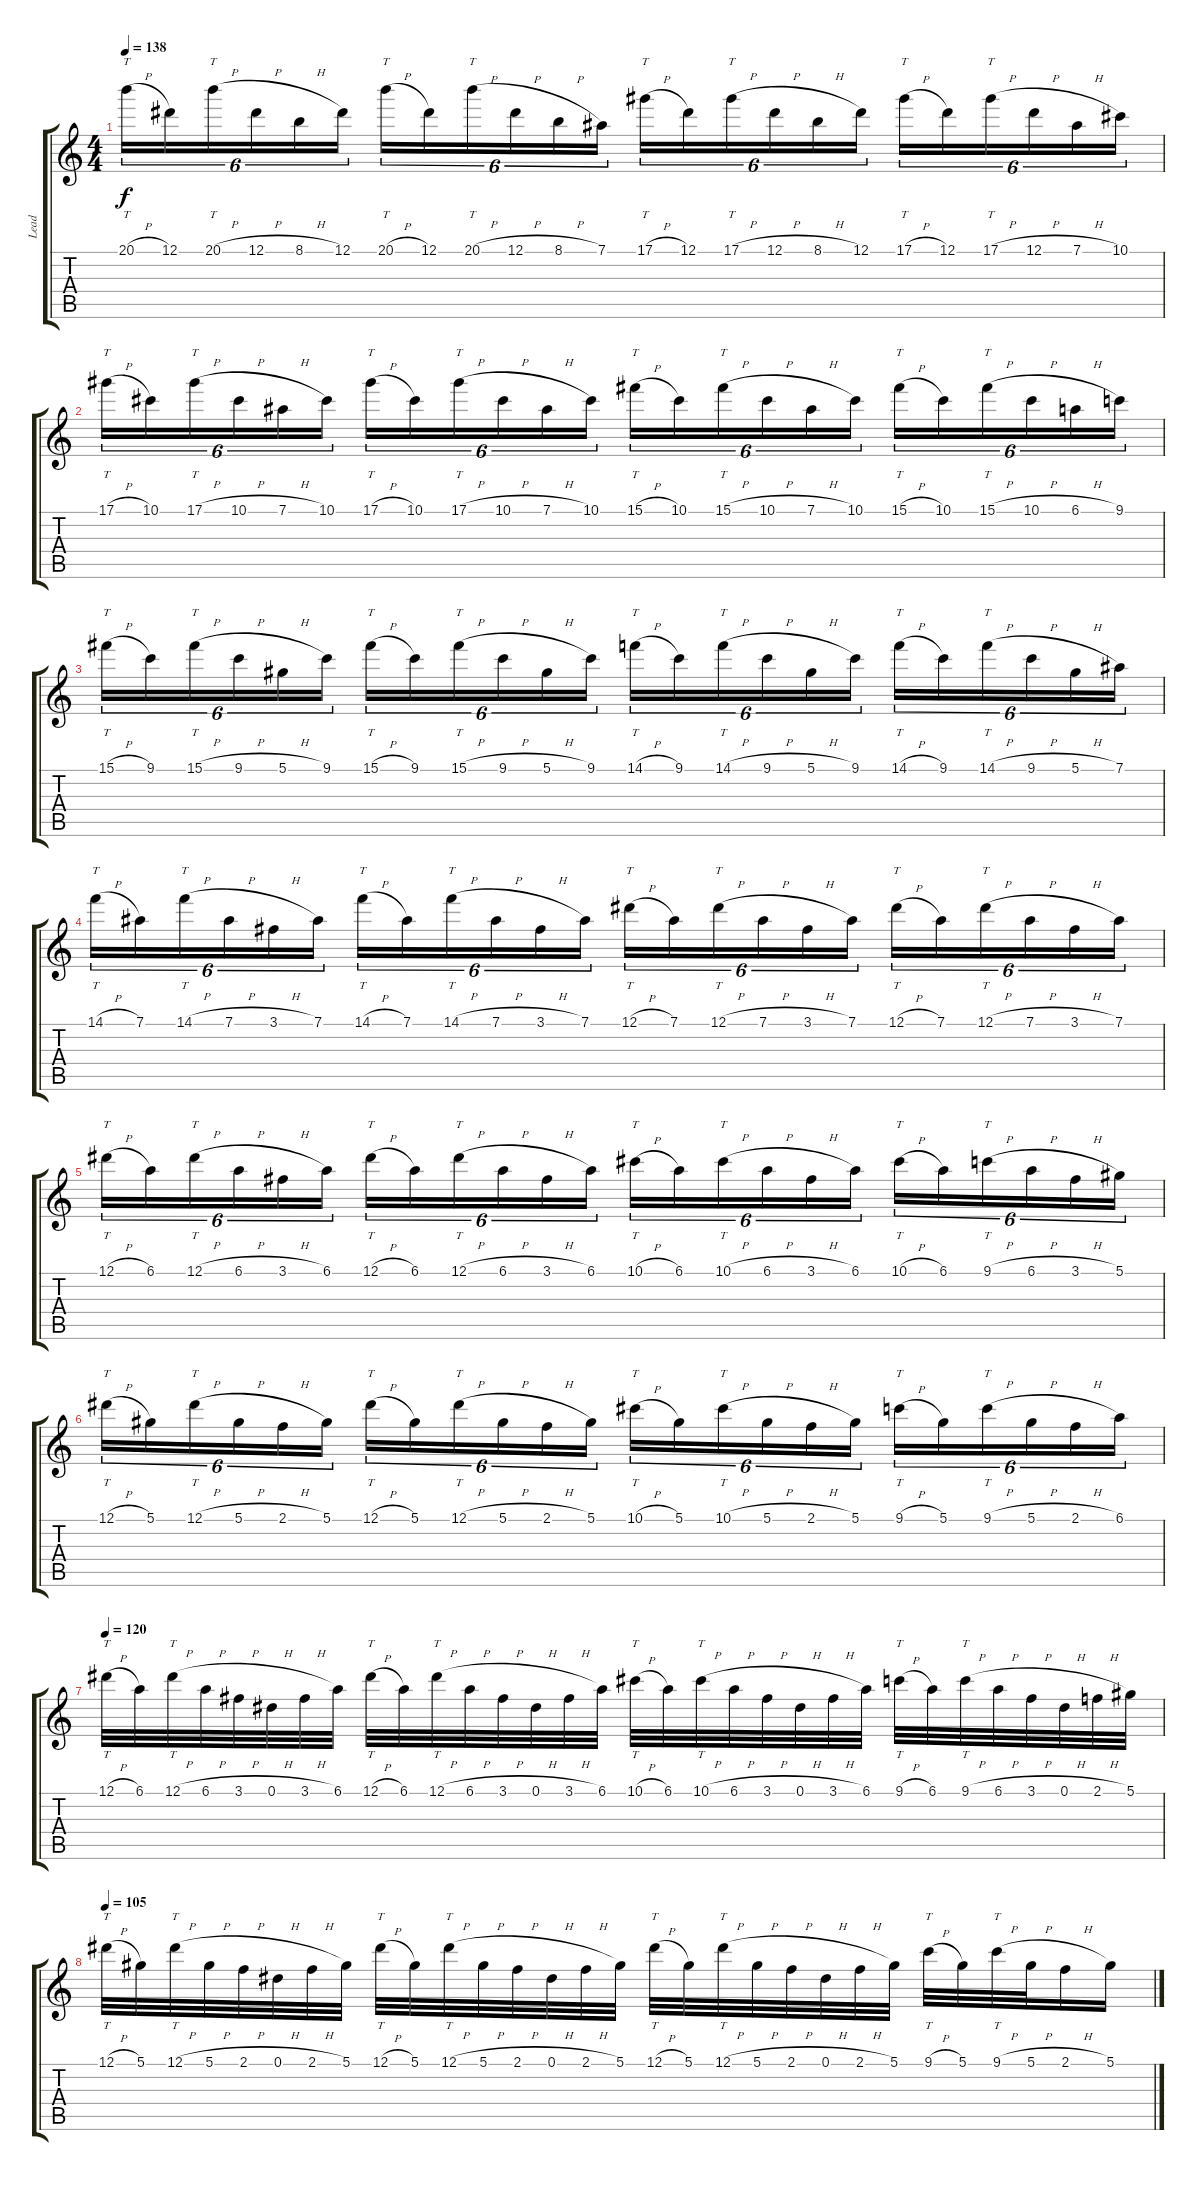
\track ("Lead" "Lead") {instrument distortionguitar}
\staff {score tabs}
\tuning (Eb4 Bb3 Gb3 Db3 Ab2 Db2) {hide}
\ts (4 4)
\tempo 138
\clef g2
\ks c
20.1{h}.16{tt tu (6 4) dy f} 12.1.16{tu (6 4)} 20.1{h}.16{tt tu (6 4)} 12.1{h}.16{tu (6 4)} 8.1{h}.16{tu (6 4)} 12.1.16{tu (6 4)} 20.1{h}.16{tt tu (6 4)} 12.1.16{tu (6 4)} 20.1{h}.16{tt tu (6 4)} 12.1{h}.16{tu (6 4)} 8.1{h}.16{tu (6 4)} 7.1.16{tu (6 4)} 17.1{h}.16{tt tu (6 4)} 12.1.16{tu (6 4)} 17.1{h}.16{tt tu (6 4)} 12.1{h}.16{tu (6 4)} 8.1{h}.16{tu (6 4)} 12.1.16{tu (6 4)} 17.1{h}.16{tt tu (6 4)} 12.1.16{tu (6 4)} 17.1{h}.16{tt tu (6 4)} 12.1{h}.16{tu (6 4)} 7.1{h}.16{tu (6 4)} 10.1.16{tu (6 4)} |
17.1{h}.16{tt tu (6 4)} 10.1.16{tu (6 4)} 17.1{h}.16{tt tu (6 4)} 10.1{h}.16{tu (6 4)} 7.1{h}.16{tu (6 4)} 10.1.16{tu (6 4)} 17.1{h}.16{tt tu (6 4)} 10.1.16{tu (6 4)} 17.1{h}.16{tt tu (6 4)} 10.1{h}.16{tu (6 4)} 7.1{h}.16{tu (6 4)} 10.1.16{tu (6 4)} 15.1{h}.16{tt tu (6 4)} 10.1.16{tu (6 4)} 15.1{h}.16{tt tu (6 4)} 10.1{h}.16{tu (6 4)} 7.1{h}.16{tu (6 4)} 10.1.16{tu (6 4)} 15.1{h}.16{tt tu (6 4)} 10.1.16{tu (6 4)} 15.1{h}.16{tt tu (6 4)} 10.1{h}.16{tu (6 4)} 6.1{h}.16{tu (6 4)} 9.1.16{tu (6 4)} |
15.1{h}.16{tt tu (6 4)} 9.1.16{tu (6 4)} 15.1{h}.16{tt tu (6 4)} 9.1{h}.16{tu (6 4)} 5.1{h}.16{tu (6 4)} 9.1.16{tu (6 4)} 15.1{h}.16{tt tu (6 4)} 9.1.16{tu (6 4)} 15.1{h}.16{tt tu (6 4)} 9.1{h}.16{tu (6 4)} 5.1{h}.16{tu (6 4)} 9.1.16{tu (6 4)} 14.1{h}.16{tt tu (6 4)} 9.1.16{tu (6 4)} 14.1{h}.16{tt tu (6 4)} 9.1{h}.16{tu (6 4)} 5.1{h}.16{tu (6 4)} 9.1.16{tu (6 4)} 14.1{h}.16{tt tu (6 4)} 9.1.16{tu (6 4)} 14.1{h}.16{tt tu (6 4)} 9.1{h}.16{tu (6 4)} 5.1{h}.16{tu (6 4)} 7.1.16{tu (6 4)} |
14.1{h}.16{tt tu (6 4)} 7.1.16{tu (6 4)} 14.1{h}.16{tt tu (6 4)} 7.1{h}.16{tu (6 4)} 3.1{h}.16{tu (6 4)} 7.1.16{tu (6 4)} 14.1{h}.16{tt tu (6 4)} 7.1.16{tu (6 4)} 14.1{h}.16{tt tu (6 4)} 7.1{h}.16{tu (6 4)} 3.1{h}.16{tu (6 4)} 7.1.16{tu (6 4)} 12.1{h}.16{tt tu (6 4)} 7.1.16{tu (6 4)} 12.1{h}.16{tt tu (6 4)} 7.1{h}.16{tu (6 4)} 3.1{h}.16{tu (6 4)} 7.1.16{tu (6 4)} 12.1{h}.16{tt tu (6 4)} 7.1.16{tu (6 4)} 12.1{h}.16{tt tu (6 4)} 7.1{h}.16{tu (6 4)} 3.1{h}.16{tu (6 4)} 7.1.16{tu (6 4)} |
12.1{h}.16{tt tu (6 4)} 6.1.16{tu (6 4)} 12.1{h}.16{tt tu (6 4)} 6.1{h}.16{tu (6 4)} 3.1{h}.16{tu (6 4)} 6.1.16{tu (6 4)} 12.1{h}.16{tt tu (6 4)} 6.1.16{tu (6 4)} 12.1{h}.16{tt tu (6 4)} 6.1{h}.16{tu (6 4)} 3.1{h}.16{tu (6 4)} 6.1.16{tu (6 4)} 10.1{h}.16{tt tu (6 4)} 6.1.16{tu (6 4)} 10.1{h}.16{tt tu (6 4)} 6.1{h}.16{tu (6 4)} 3.1{h}.16{tu (6 4)} 6.1.16{tu (6 4)} 10.1{h}.16{tt tu (6 4)} 6.1.16{tu (6 4)} 9.1{h}.16{tt tu (6 4)} 6.1{h}.16{tu (6 4)} 3.1{h}.16{tu (6 4)} 5.1.16{tu (6 4)} |
12.1{h}.16{tt tu (6 4)} 5.1.16{tu (6 4)} 12.1{h}.16{tt tu (6 4)} 5.1{h}.16{tu (6 4)} 2.1{h}.16{tu (6 4)} 5.1.16{tu (6 4)} 12.1{h}.16{tt tu (6 4)} 5.1.16{tu (6 4)} 12.1{h}.16{tt tu (6 4)} 5.1{h}.16{tu (6 4)} 2.1{h}.16{tu (6 4)} 5.1.16{tu (6 4)} 10.1{h}.16{tt tu (6 4)} 5.1.16{tu (6 4)} 10.1{h}.16{tt tu (6 4)} 5.1{h}.16{tu (6 4)} 2.1{h}.16{tu (6 4)} 5.1.16{tu (6 4)} 9.1{h}.16{tt tu (6 4)} 5.1.16{tu (6 4)} 9.1{h}.16{tt tu (6 4)} 5.1{h}.16{tu (6 4)} 2.1{h}.16{tu (6 4)} 6.1.16{tu (6 4)} |
\tempo 120
12.1{h}.32{tt} 6.1.32 12.1{h}.32{tt} 6.1{h}.32 3.1{h}.32 0.1{h}.32 3.1{h}.32 6.1.32 12.1{h}.32{tt} 6.1.32 12.1{h}.32{tt} 6.1{h}.32 3.1{h}.32 0.1{h}.32 3.1{h}.32 6.1.32 10.1{h}.32{tt} 6.1.32 10.1{h}.32{tt} 6.1{h}.32 3.1{h}.32 0.1{h}.32 3.1{h}.32 6.1.32 9.1{h}.32{tt} 6.1.32 9.1{h}.32{tt} 6.1{h}.32 3.1{h}.32 0.1{h}.32 2.1{h}.32 5.1.32 |
\tempo 105
12.1{h}.32{tt} 5.1.32 12.1{h}.32{tt} 5.1{h}.32 2.1{h}.32 0.1{h}.32 2.1{h}.32 5.1.32 12.1{h}.32{tt} 5.1.32 12.1{h}.32{tt} 5.1{h}.32 2.1{h}.32 0.1{h}.32 2.1{h}.32 5.1.32 12.1{h}.32{tt} 5.1.32 12.1{h}.32{tt} 5.1{h}.32 2.1{h}.32 0.1{h}.32 2.1{h}.32 5.1.32 9.1{h}.32{tt} 5.1.32 9.1{h}.32{tt} 5.1{h}.32 2.1{h}.16 5.1.16
